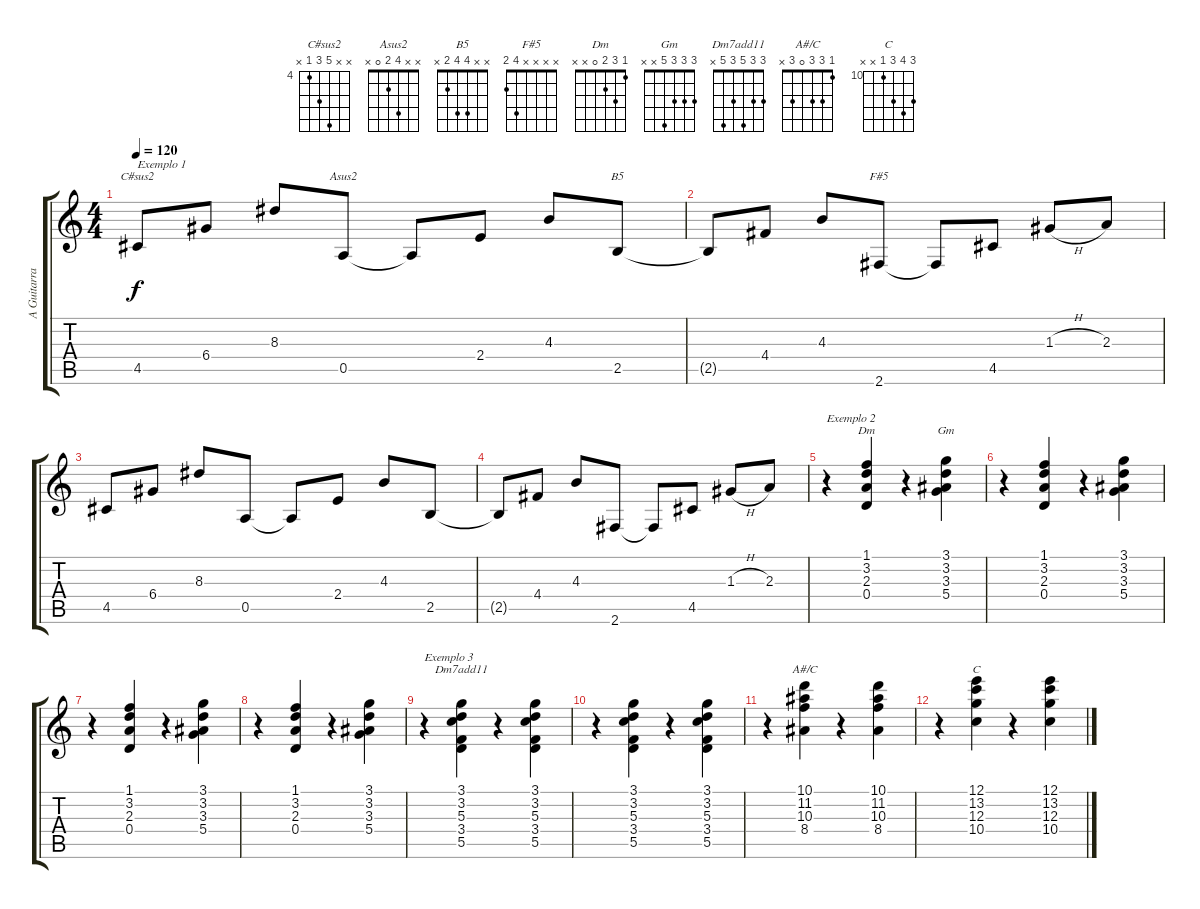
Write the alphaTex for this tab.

\track ("A Guitarra Visionária de Andy Summers" "A Guitarra") {instrument overdrivenguitar}
\staff {score tabs}
\tuning (E4 B3 G3 D3 A2 E2) {hide}
\chord ("C#sus2" x x 8 6 4 x) {firstfret 4}
\chord ("Asus2" x x 4 2 0 x)
\chord ("B5" x x 4 4 2 x)
\chord ("F#5" x x x x 4 2)
\chord ("Dm" 1 3 2 0 x x)
\chord ("Gm" 3 3 3 5 x x)
\chord ("Dm7add11" 3 3 5 3 5 x)
\chord ("A#/C" 1 3 3 0 3 x)
\chord ("C" 12 13 12 10 x x) {firstfret 10}
\ts (4 4)
\tempo 120
\clef g2
\ks c
4.5.8{ch "C#sus2" txt "Exemplo 1" dy f instrument overdrivenguitar} 6.4.8 8.3.8 0.5.8{ch "Asus2"} 0.5{t}.8 2.4.8 4.3.8 2.5.8{ch "B5"} |
2.5{t}.8 4.4.8 4.3.8 2.6.8{ch "F#5"} 2.6{t}.8 4.5.8 1.3{h}.8 2.3.8 |
4.5.8 6.4.8 8.3.8 0.5.8 0.5{t}.8 2.4.8 4.3.8 2.5.8 |
2.5{t}.8 4.4.8 4.3.8 2.6.8 2.6{t}.8 4.5.8 1.3{h}.8 2.3.8 |
r.4{txt "Exemplo 2"} (1.1 3.2 2.3 0.4).4{ch "Dm"} r.4 (3.1 3.2 3.3 5.4).4{ch "Gm"} |
r.4 (1.1 3.2 2.3 0.4).4 r.4 (3.1 3.2 3.3 5.4).4 |
r.4 (1.1 3.2 2.3 0.4).4 r.4 (3.1 3.2 3.3 5.4).4 |
r.4 (1.1 3.2 2.3 0.4).4 r.4 (3.1 3.2 3.3 5.4).4 |
r.4{txt "Exemplo 3"} (3.1 3.2 5.3 3.4 5.5).4{ch "Dm7add11"} r.4 (3.1 3.2 5.3 3.4 5.5).4 |
r.4 (3.1 3.2 5.3 3.4 5.5).4 r.4 (3.1 3.2 5.3 3.4 5.5).4 |
r.4 (10.1 11.2 10.3 8.4).4{ch "A#/C"} r.4 (10.1 11.2 10.3 8.4).4 |
r.4 (12.1 13.2 12.3 10.4).4{ch "C"} r.4 (12.1 13.2 12.3 10.4).4
